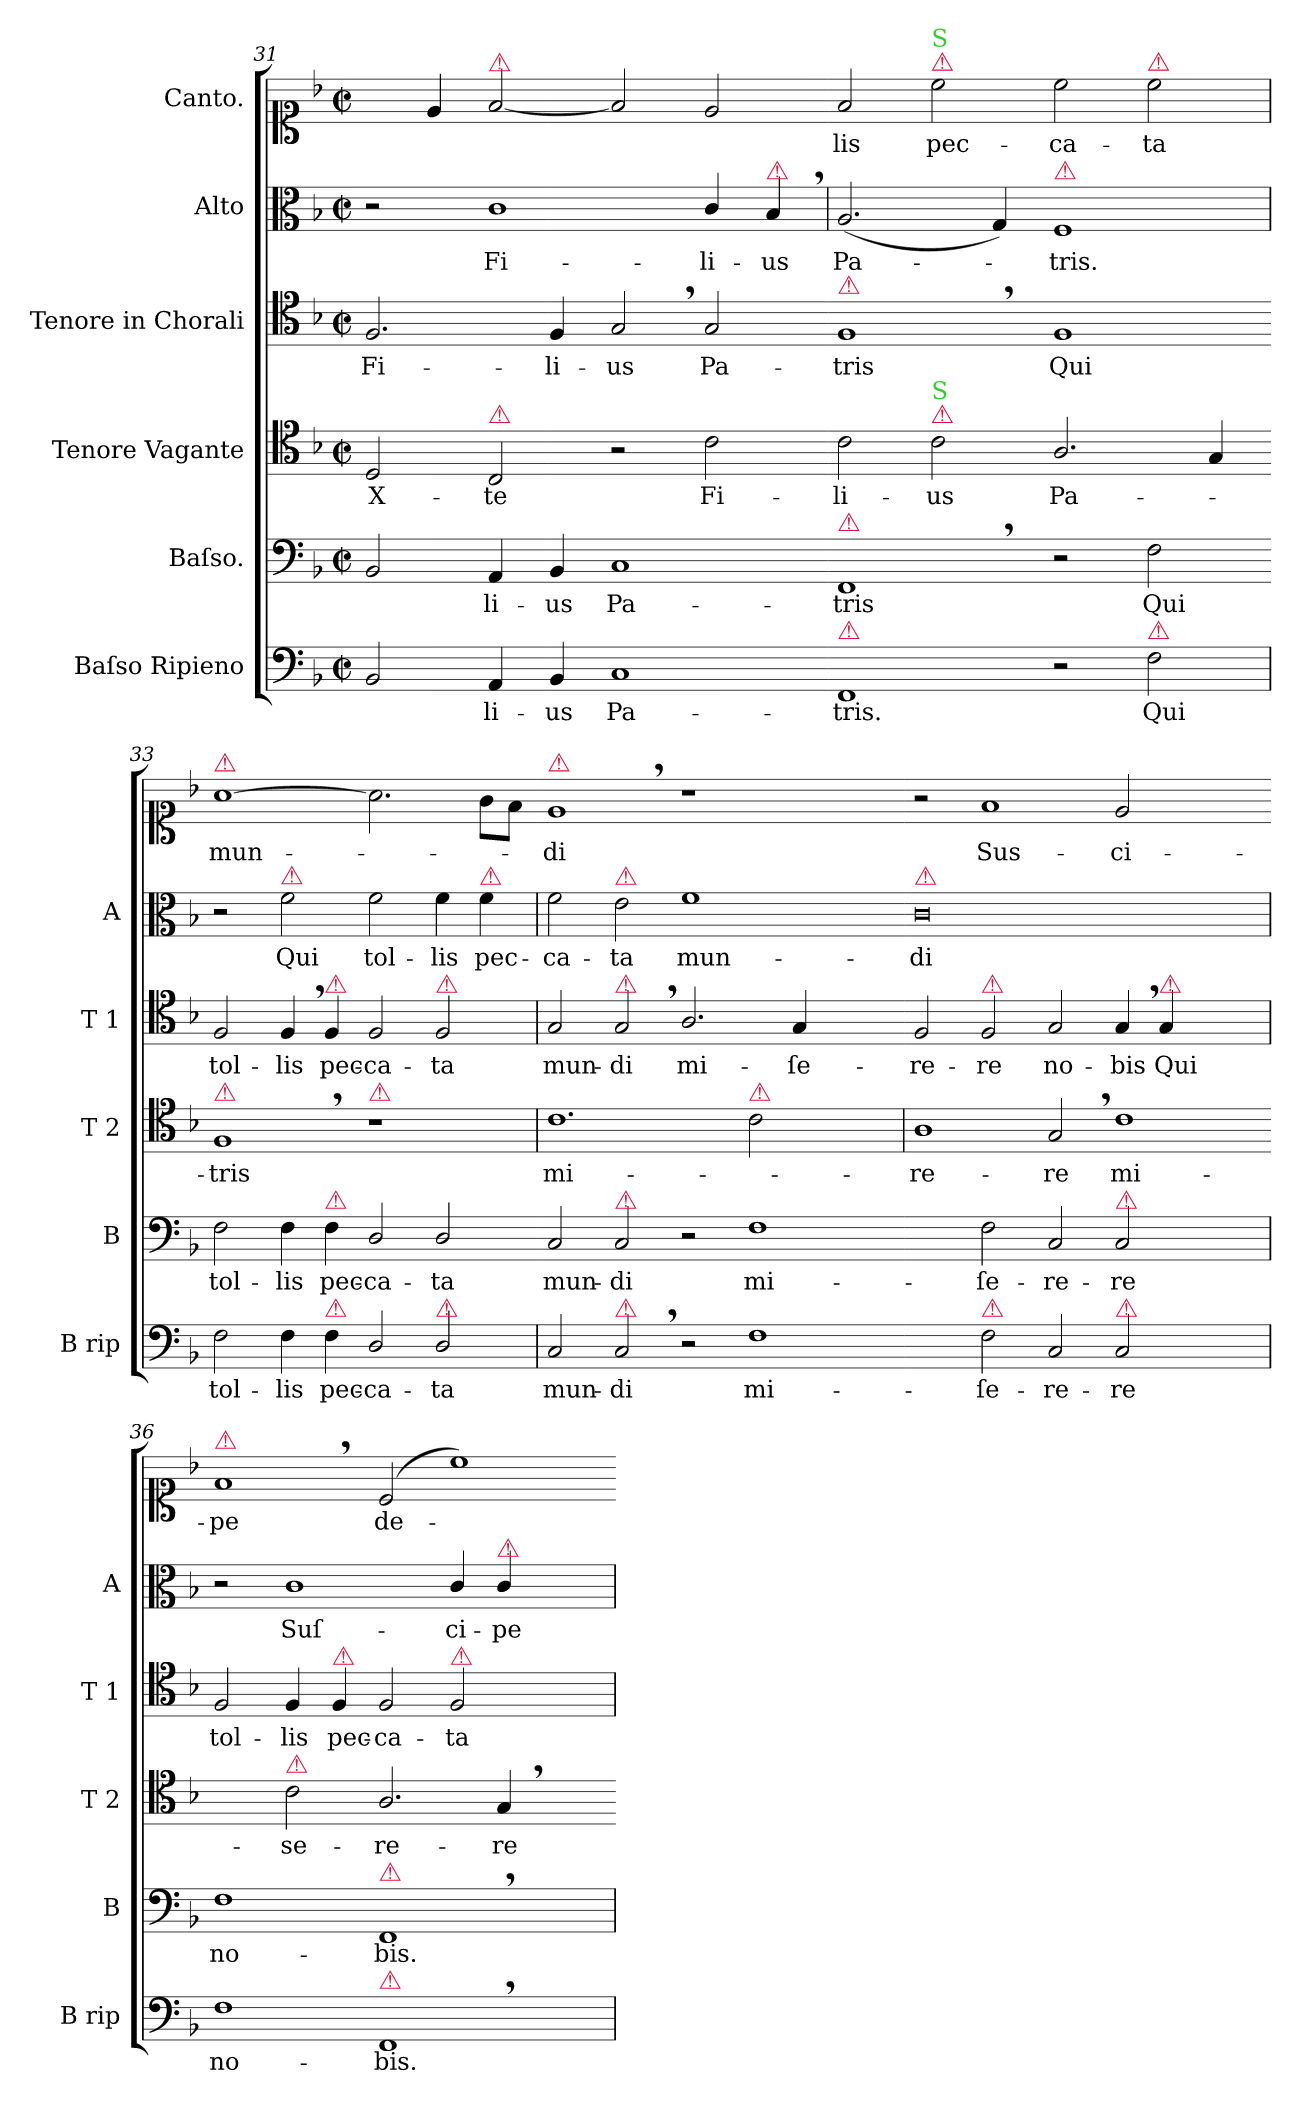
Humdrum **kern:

**kern	**text	**kern	**text	**kern	**text	**kern	**text	**kern	**text	**kern	**text
*part6	*part6	*part5	*part5	*part4	*part4	*part3	*part3	*part2	*part2	*part1	*part1
*staff6	*staff6	*staff5	*staff5	*staff4	*staff4	*staff3	*staff3	*staff2	*staff2	*staff1	*staff1
*I"Baſso Ripieno	*	*I"Baſso.	*	*I"Tenore Vagante	*	*I"Tenore in Chorali	*	*I"Alto	*	*I"Canto.	*
*I'B rip	*	*I'B	*	*I'T 2	*	*I'T 1	*	*I'A	*	*	*
*clefF4	*	*clefF4	*	*clefC4	*	*clefC4	*	*clefC3	*	*clefC1	*
*k[b-]	*	*k[b-]	*	*k[b-]	*	*k[b-]	*	*k[b-]	*	*k[b-]	*
*M2/1	*	*M2/1	*	*M2/1	*	*M2/1	*	*M2/1	*	*M2/1	*
*met(c|)	*	*met(c|)	*	*met(c|)	*	*met(c|)	*	*met(c|)	*	*met(c|)	*
=31	=31	=31	=31	=31	=31	=31	=31	=31	=31	=31	=31
2BB-/	.	2BB-/	.	2D/	X-	2.F/	Fi-	2r	.	4ryy	.
.	.	.	.	.	.	.	.	.	.	4e/	.
!	!	!	!	!	!	!	!	!	!	!LO:TX:a:color=crimson:t=⚠	!
!	!	!	!	!LO:TX:a:color=crimson:t=⚠	!	!	!	!	!	!	!
4AA/	-li-	4AA/	-li-	2C/	-te	.	.	1c	Fi-	[2f/	.
4BB-/	-us	4BB-/	-us	.	.	4F/	-li-	.	.	.	.
1C	Pa-	1C	Pa-	2r	.	2G,/	-us	.	.	2f/]	.
.	.	.	.	2c\	Fi-	2G/	Pa-	4c/	-li-	2e/	.
!	!	!	!	!	!	!	!	!LO:TX:a:color=crimson:t=⚠	!	!	!
.	.	.	.	.	.	.	.	4B-,/	-us	.	.
=32-	=32-	=32-	=32-	=32-	=32-	=32-	=32-	=32	=32-	=32-	=32-
!	!	!	!	!	!	!LO:TX:a:color=crimson:t=⚠	!	!	!	!	!
!	!	!LO:TX:a:color=crimson:t=⚠	!	!	!	!	!	!	!	!	!
!LO:TX:a:color=crimson:t=⚠	!	!	!	!	!	!	!	!	!	!	!
1FF	-tris.	1FF,	-tris	2c\	-li-	1F,	-tris	(2.A/	Pa-	2f/	-lis
!	!	!	!	!	!	!	!	!	!	!LO:TX:a:color=crimson:t=⚠	!
!	!	!	!	!	!	!	!	!	!	!LO:TX:a:color=limegreen:t=S	!
!	!	!	!	!LO:TX:a:color=crimson:t=⚠	!	!	!	!	!	!	!
!	!	!	!	!LO:TX:a:color=limegreen:t=S	!	!	!	!	!	!	!
.	.	.	.	2c\	-us	.	.	.	.	2cc\	pec-
.	.	.	.	.	.	.	.	4G/)	.	.	.
!	!	!	!	!	!	!	!	!LO:TX:a:color=crimson:t=⚠	!	!	!
2r	.	2r	.	2.A/	Pa-	1F	Qui	1F	-tris.	2cc\	-ca-
!	!	!	!	!	!	!	!	!	!	!LO:TX:a:color=crimson:t=⚠	!
!LO:TX:a:color=crimson:t=⚠	!	!	!	!	!	!	!	!	!	!	!
2F\	Qui	2F\	Qui	.	.	.	.	.	.	2cc\	-ta
.	.	.	.	4G/	.	.	.	.	.	.	.
=33	=33	=33-	=33	=33-	=33	=33-	=33	=33	=33	=33	=33
!	!	!	!	!	!	!	!	!	!	!LO:TX:a:color=crimson:t=⚠	!
!	!	!	!	!LO:TX:a:color=crimson:t=⚠	!	!	!	!	!	!	!
2F\	tol-	2F\	tol-	1F,	-tris	2F/	tol-	2r	.	[1a	mun-
!	!	!	!	!	!	!	!	!LO:TX:a:color=crimson:t=⚠	!	!	!
4F\	-lis	4F\	-lis	.	.	4F,/	-lis	2f\	Qui	.	.
!	!	!	!	!	!	!LO:TX:a:color=crimson:t=⚠	!	!	!	!	!
!	!	!LO:TX:a:color=crimson:t=⚠	!	!	!	!	!	!	!	!	!
!LO:TX:a:color=crimson:t=⚠	!	!	!	!	!	!	!	!	!	!	!
4F\	pec-	4F\	pec-	.	.	4F/	pec-	.	.	.	.
!	!	!	!	!LO:TX:a:color=crimson:t=⚠	!	!	!	!	!	!	!
2D/	-ca-	2D/	-ca-	1r	.	2F/	-ca-	2f\	tol-	2.a\]	.
!	!	!	!	!	!	!LO:TX:a:color=crimson:t=⚠	!	!	!	!	!
!LO:TX:a:color=crimson:t=⚠	!	!	!	!	!	!	!	!	!	!	!
2D/	-ta	2D/	-ta	.	.	2F/	-ta	4f\	-lis	.	.
!	!	!	!	!	!	!	!	!LO:TX:a:color=crimson:t=⚠	!	!	!
.	.	.	.	.	.	.	.	4f\	pec-	8g\L	.
.	.	.	.	.	.	.	.	.	.	8f\J	.
=34	=34-	=34-	=34-	=34	=34-	=34	=34-	=34	=34-	=34-	=34-
!	!	!	!	!	!	!	!	!	!	!LO:TX:a:color=crimson:t=⚠	!
2C/	mun-	2C/	mun-	1.c	mi-	2G/	mun-	2f\	-ca-	1e,	-di
!	!	!	!	!	!	!	!	!LO:TX:a:color=crimson:t=⚠	!	!	!
!	!	!	!	!	!	!LO:TX:a:color=crimson:t=⚠	!	!	!	!	!
!	!	!LO:TX:a:color=crimson:t=⚠	!	!	!	!	!	!	!	!	!
!LO:TX:a:color=crimson:t=⚠	!	!	!	!	!	!	!	!	!	!	!
2C,/	-di	2C/	-di	.	.	2G,/	-di	2e\	-ta	.	.
2r	.	2r	.	.	.	2.A/	mi-	1f	mun-	1r	.
!	!	!	!	!LO:TX:a:color=crimson:t=⚠	!	!	!	!	!	!	!
1F\	mi-	1F\	mi-	2c\	.	.	.	.	.	.	.
.	.	.	.	.	.	4G/	-ſe-	.	.	.	.
.	.	.	.	2ryy	.	2ryy	.	2ryy	.	2ryy	.
=35-	=35-	=35-	=35-	=35	=35-	=35-	=35-	=35-	=35-	=35-	=35-
!	!	!	!	!	!	!	!	!LO:TX:a:color=crimson:t=⚠	!	!	!
2ryy	.	2ryy	.	1A	-re-	2F/	-re-	0c	-di	2r	.
!	!	!	!	!	!	!LO:TX:a:color=crimson:t=⚠	!	!	!	!	!
!LO:TX:a:color=crimson:t=⚠	!	!	!	!	!	!	!	!	!	!	!
2F\	-ſe-	2F\	-ſe-	.	.	2F/	-re	.	.	1f	Sus-
2C/	-re-	2C/	-re-	2G,/	-re	2G/	no-	.	.	.	.
!	!	!LO:TX:a:color=crimson:t=⚠	!	!	!	!	!	!	!	!	!
!LO:TX:a:color=crimson:t=⚠	!	!	!	!	!	!	!	!	!	!	!
!	!	!	!	!	!LO:LY:i	!	!	!	!	!	!
2C/	-re	2C/	-re	1c\	mi-	4G,/	-bis	.	.	2e/	-ci-
!	!	!	!	!	!	!LO:TX:a:color=crimson:t=⚠	!	!	!	!	!
.	.	.	.	.	.	4G/	Qui	.	.	.	.
2ryy	.	2ryy	.	.	.	2ryy	.	2ryy	.	2ryy	.
=36	=36-	=36	=36-	=36-	=36-	=36	=36-	=36	=36-	=36-	=36-
!	!	!	!	!	!	!	!	!	!	!LO:TX:a:color=crimson:t=⚠	!
1F	no-	1F	no-	2ryy	.	2F/	tol-	2r	.	1f,	-pe
!	!	!	!	!LO:TX:a:color=crimson:t=⚠	!	!	!	!	!	!	!
!	!	!	!	!	!LO:LY:i	!	!	!	!	!	!
.	.	.	.	2c\	-se-	4F/	-lis	1c	Suſ-	.	.
!	!	!	!	!	!	!LO:TX:a:color=crimson:t=⚠	!	!	!	!	!
.	.	.	.	.	.	4F/	pec-	.	.	.	.
!	!	!LO:TX:a:color=crimson:t=⚠	!	!	!	!	!	!	!	!	!
!LO:TX:a:color=crimson:t=⚠	!	!	!	!	!	!	!	!	!	!	!
!	!	!	!	!	!LO:LY:i	!	!	!	!	!	!
1FF,	-bis.	1FF,	-bis.	2.A/	-re-	2F/	-ca-	.	.	(2c/	de-
!	!	!	!	!	!	!LO:TX:a:color=crimson:t=⚠	!	!	!	!	!
.	.	.	.	.	.	2F/	-ta	4c/	-ci-	1cc\)	.
!	!	!	!	!	!	!	!	!LO:TX:a:color=crimson:t=⚠	!	!	!
!	!	!	!	!	!LO:LY:i	!	!	!	!	!	!
.	.	.	.	4G,/	-re	.	.	4c/	-pe	.	.
2ryy	.	2ryy	.	2ryy	.	2ryy	.	2ryy	.	.	.
=	=-	=	=-	=-	=-	=	=-	=	=-	=-	=-
*-	*-	*-	*-	*-	*-	*-	*-	*-	*-	*-	*-
